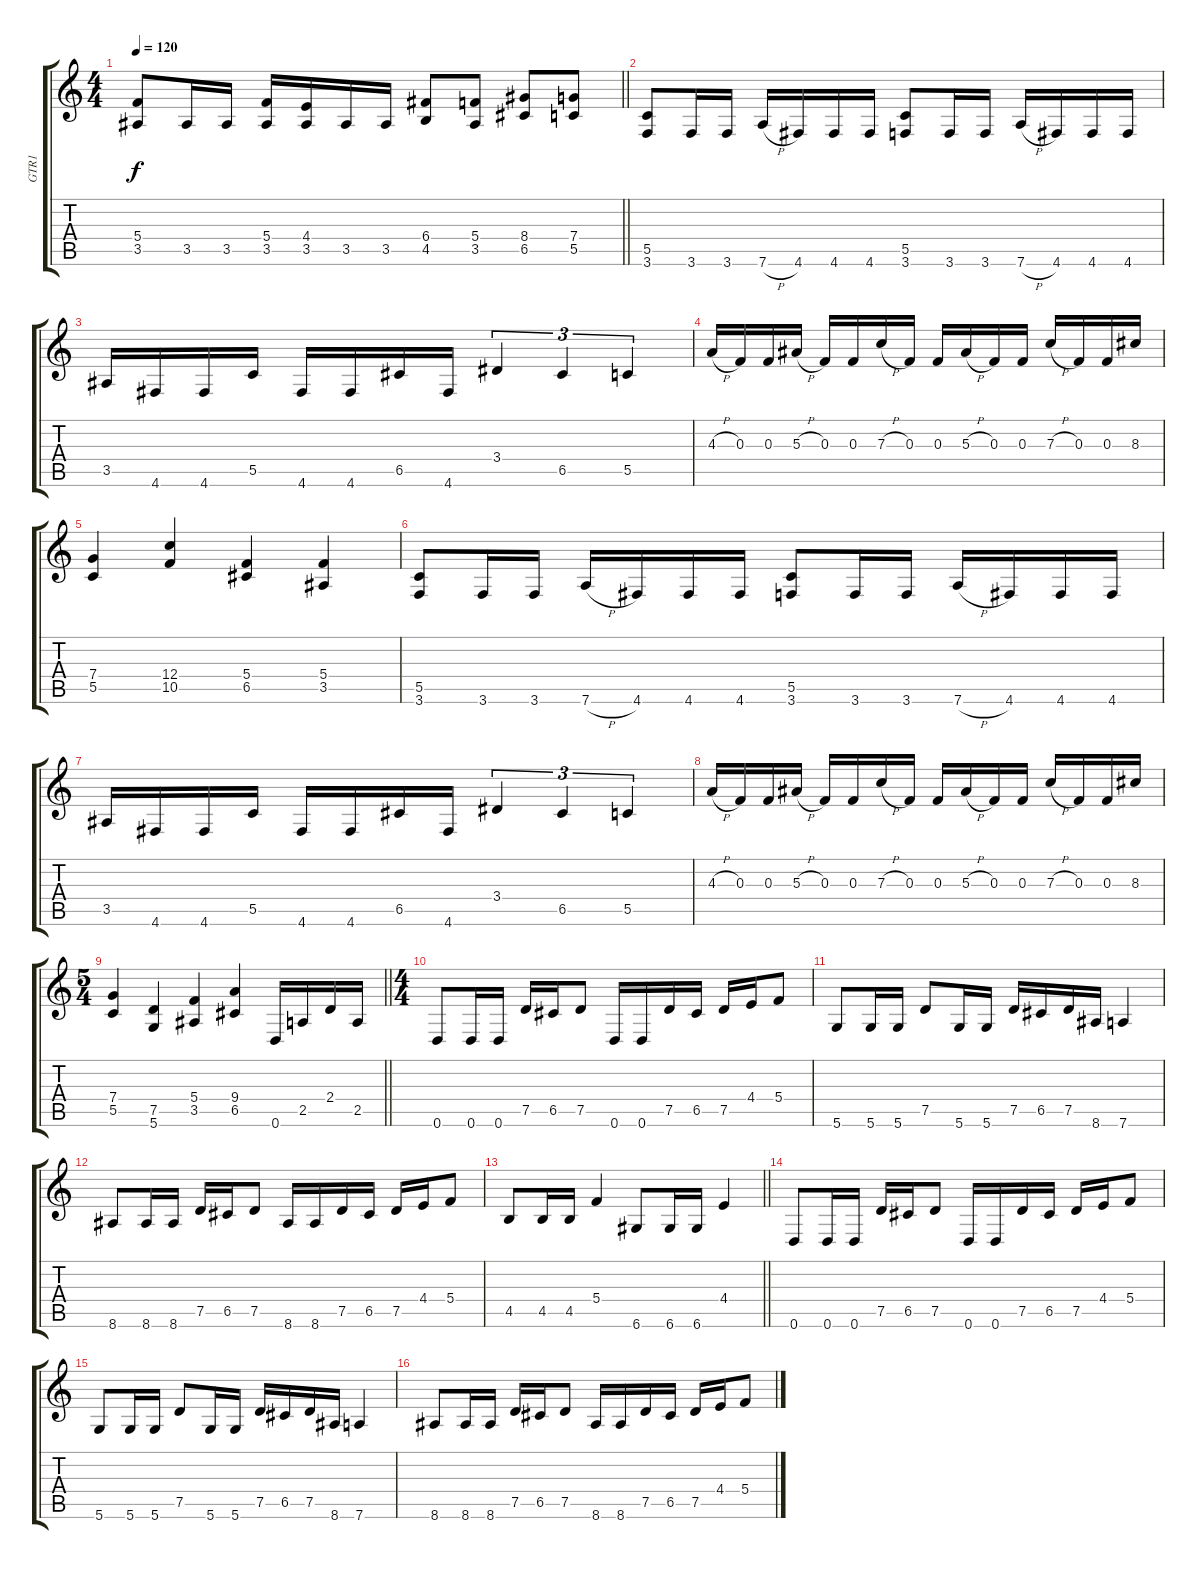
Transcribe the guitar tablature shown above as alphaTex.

\track ("GTR1" "GTR1") {instrument distortionguitar}
\staff {score tabs}
\tuning (D4 A3 F3 C3 G2 D2) {hide}
\ts (4 4)
\tempo 120
\clef g2
\barLineRight lightlight
\ks c
(5.4 3.5).8{dy f} 3.5.16 3.5.16 (5.4 3.5).16 (4.4 3.5).16 3.5.16 3.5.16 (6.4 4.5).8 (5.4 3.5).8 (8.4 6.5).8 (7.4 5.5).8 |
(5.5 3.6).8 3.6.16 3.6.16 7.6{h}.16 4.6.16 4.6.16 4.6.16 (5.5 3.6).8 3.6.16 3.6.16 7.6{h}.16 4.6.16 4.6.16 4.6.16 |
3.5.16 4.6.16 4.6.16 5.5.16 4.6.16 4.6.16 6.5.16 4.6.16 3.4.4{tu (3 2)} 6.5.4{tu (3 2)} 5.5.4{tu (3 2)} |
4.3{h}.16 0.3.16 0.3.16 5.3{h}.16 0.3.16 0.3.16 7.3{h}.16 0.3.16 0.3.16 5.3{h}.16 0.3.16 0.3.16 7.3{h}.16 0.3.16 0.3.16 8.3.16 |
(7.4 5.5).4 (12.4 10.5).4 (5.4 6.5).4 (5.4 3.5).4 |
(5.5 3.6).8 3.6.16 3.6.16 7.6{h}.16 4.6.16 4.6.16 4.6.16 (5.5 3.6).8 3.6.16 3.6.16 7.6{h}.16 4.6.16 4.6.16 4.6.16 |
3.5.16 4.6.16 4.6.16 5.5.16 4.6.16 4.6.16 6.5.16 4.6.16 3.4.4{tu (3 2)} 6.5.4{tu (3 2)} 5.5.4{tu (3 2)} |
4.3{h}.16 0.3.16 0.3.16 5.3{h}.16 0.3.16 0.3.16 7.3{h}.16 0.3.16 0.3.16 5.3{h}.16 0.3.16 0.3.16 7.3{h}.16 0.3.16 0.3.16 8.3.16 |
\ts (5 4)
\barLineRight lightlight
(7.4 5.5).4 (7.5 5.6).4 (5.4 3.5).4 (9.4 6.5).4 0.6.16 2.5.16 2.4.16 2.5.16 |
\ts (4 4)
0.6.8 0.6.16 0.6.16 7.5.16 6.5.16 7.5.8 0.6.16 0.6.16 7.5.16 6.5.16 7.5.16 4.4.16 5.4.8 |
5.6.8 5.6.16 5.6.16 7.5.8 5.6.16 5.6.16 7.5.16 6.5.16 7.5.16 8.6.16 7.6.4 |
8.6.8 8.6.16 8.6.16 7.5.16 6.5.16 7.5.8 8.6.16 8.6.16 7.5.16 6.5.16 7.5.16 4.4.16 5.4.8 |
\barLineRight lightlight
4.5.8 4.5.16 4.5.16 5.4.4 6.6.8 6.6.16 6.6.16 4.4.4 |
0.6.8 0.6.16 0.6.16 7.5.16 6.5.16 7.5.8 0.6.16 0.6.16 7.5.16 6.5.16 7.5.16 4.4.16 5.4.8 |
5.6.8 5.6.16 5.6.16 7.5.8 5.6.16 5.6.16 7.5.16 6.5.16 7.5.16 8.6.16 7.6.4 |
8.6.8 8.6.16 8.6.16 7.5.16 6.5.16 7.5.8 8.6.16 8.6.16 7.5.16 6.5.16 7.5.16 4.4.16 5.4.8
